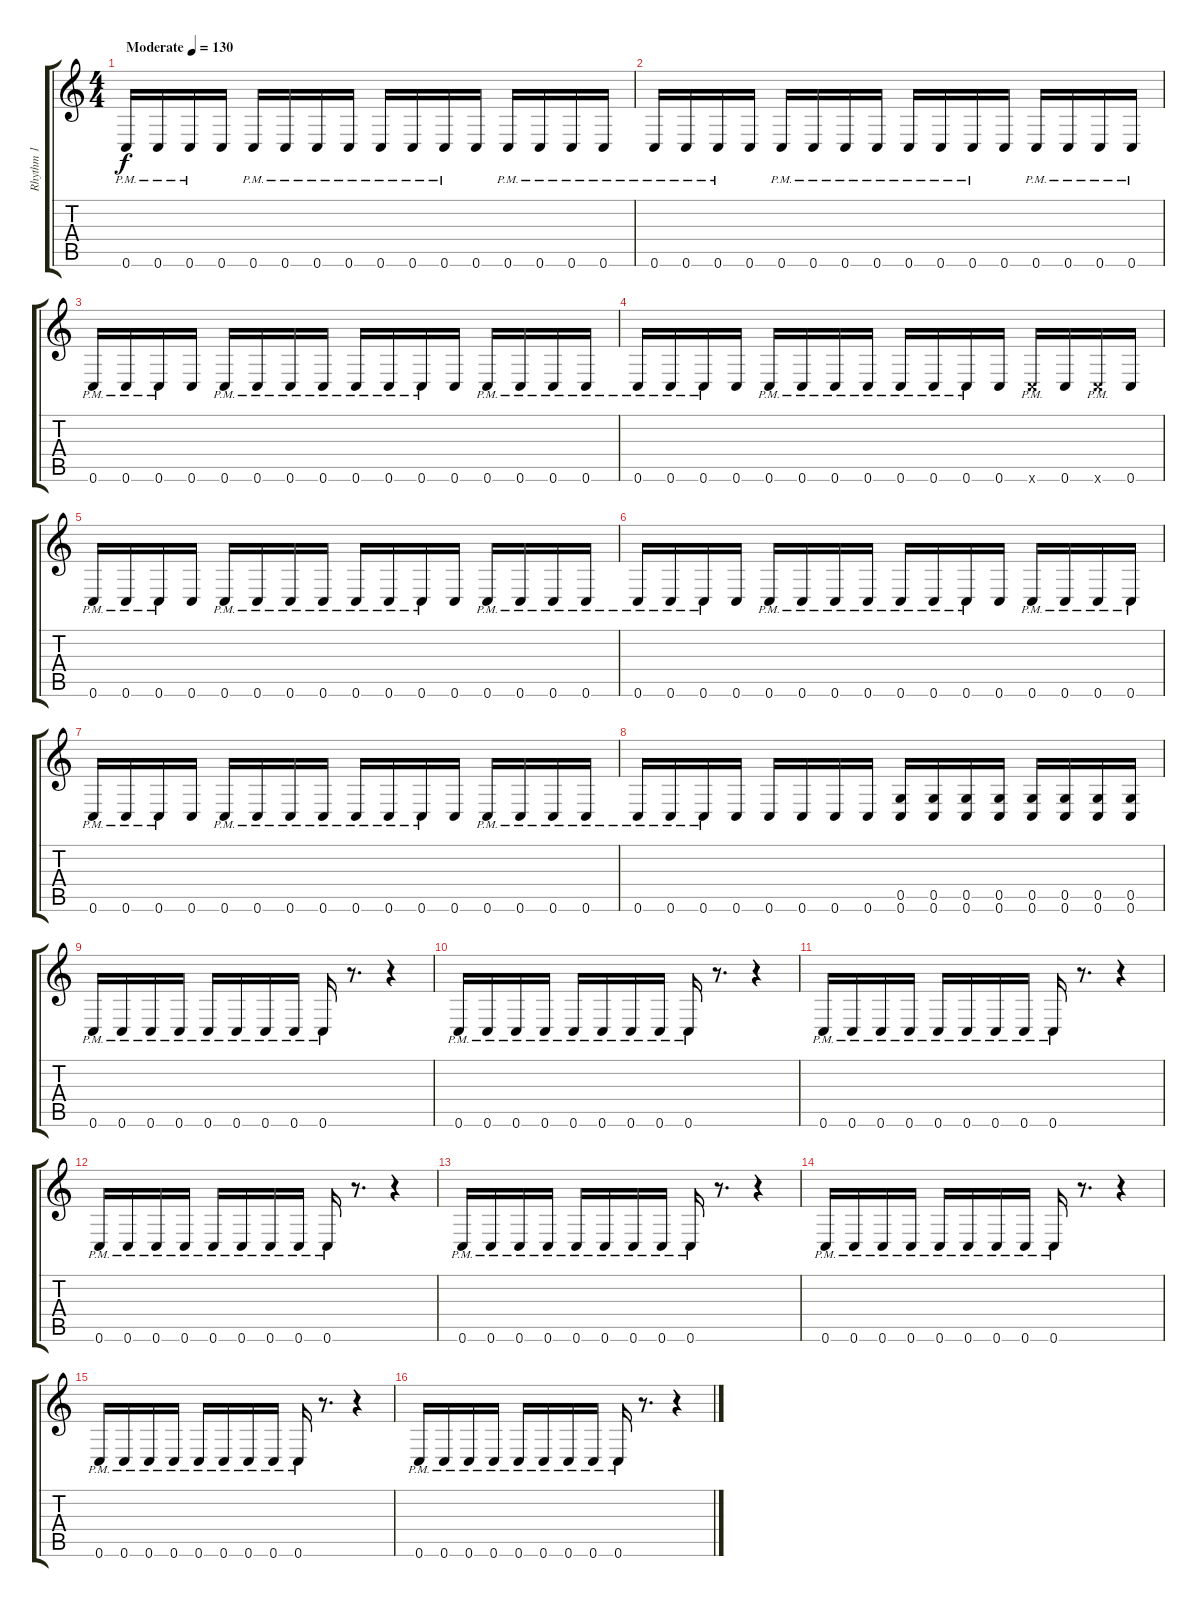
\track ("Rhythm 1" "Rhythm 1") {instrument distortionguitar}
\staff {score tabs}
\tuning (D4 A3 F3 C3 G2 C2) {hide}
\ts (4 4)
\tempo (130 "Moderate")
\clef g2
\ks c
0.6{pm}.16{dy f instrument distortionguitar} 0.6{pm}.16 0.6{pm}.16 0.6.16 0.6{pm}.16 0.6{pm}.16 0.6{pm}.16 0.6{pm}.16 0.6{pm}.16 0.6{pm}.16 0.6{pm}.16 0.6.16 0.6{pm}.16 0.6{pm}.16 0.6{pm}.16 0.6{pm}.16 |
0.6{pm}.16 0.6{pm}.16 0.6{pm}.16 0.6.16 0.6{pm}.16 0.6{pm}.16 0.6{pm}.16 0.6{pm}.16 0.6{pm}.16 0.6{pm}.16 0.6{pm}.16 0.6.16 0.6{pm}.16 0.6{pm}.16 0.6{pm}.16 0.6{pm}.16 |
0.6{pm}.16 0.6{pm}.16 0.6{pm}.16 0.6.16 0.6{pm}.16 0.6{pm}.16 0.6{pm}.16 0.6{pm}.16 0.6{pm}.16 0.6{pm}.16 0.6{pm}.16 0.6.16 0.6{pm}.16 0.6{pm}.16 0.6{pm}.16 0.6{pm}.16 |
0.6{pm}.16 0.6{pm}.16 0.6{pm}.16 0.6.16 0.6{pm}.16 0.6{pm}.16 0.6{pm}.16 0.6{pm}.16 0.6{pm}.16 0.6{pm}.16 0.6{pm}.16 0.6.16 0.6{pm x}.16 0.6.16 0.6{pm x}.16 0.6.16 |
0.6{pm}.16 0.6{pm}.16 0.6{pm}.16 0.6.16 0.6{pm}.16 0.6{pm}.16 0.6{pm}.16 0.6{pm}.16 0.6{pm}.16 0.6{pm}.16 0.6{pm}.16 0.6.16 0.6{pm}.16 0.6{pm}.16 0.6{pm}.16 0.6{pm}.16 |
0.6{pm}.16 0.6{pm}.16 0.6{pm}.16 0.6.16 0.6{pm}.16 0.6{pm}.16 0.6{pm}.16 0.6{pm}.16 0.6{pm}.16 0.6{pm}.16 0.6{pm}.16 0.6.16 0.6{pm}.16 0.6{pm}.16 0.6{pm}.16 0.6{pm}.16 |
0.6{pm}.16 0.6{pm}.16 0.6{pm}.16 0.6.16 0.6{pm}.16 0.6{pm}.16 0.6{pm}.16 0.6{pm}.16 0.6{pm}.16 0.6{pm}.16 0.6{pm}.16 0.6.16 0.6{pm}.16 0.6{pm}.16 0.6{pm}.16 0.6{pm}.16 |
0.6{pm}.16 0.6{pm}.16 0.6{pm}.16 0.6.16 0.6.16 0.6.16 0.6.16 0.6.16 (0.5 0.6).16 (0.5 0.6).16 (0.5 0.6).16 (0.5 0.6).16 (0.5 0.6).16 (0.5 0.6).16 (0.5 0.6).16 (0.5 0.6).16 |
0.6{pm}.16 0.6{pm}.16 0.6{pm}.16 0.6{pm}.16 0.6{pm}.16 0.6{pm}.16 0.6{pm}.16 0.6{pm}.16 0.6{pm}.16 r.8{d} r.4 |
0.6{pm}.16 0.6{pm}.16 0.6{pm}.16 0.6{pm}.16 0.6{pm}.16 0.6{pm}.16 0.6{pm}.16 0.6{pm}.16 0.6{pm}.16 r.8{d} r.4 |
0.6{pm}.16 0.6{pm}.16 0.6{pm}.16 0.6{pm}.16 0.6{pm}.16 0.6{pm}.16 0.6{pm}.16 0.6{pm}.16 0.6{pm}.16 r.8{d} r.4 |
0.6{pm}.16 0.6{pm}.16 0.6{pm}.16 0.6{pm}.16 0.6{pm}.16 0.6{pm}.16 0.6{pm}.16 0.6{pm}.16 0.6{pm}.16 r.8{d} r.4 |
0.6{pm}.16 0.6{pm}.16 0.6{pm}.16 0.6{pm}.16 0.6{pm}.16 0.6{pm}.16 0.6{pm}.16 0.6{pm}.16 0.6{pm}.16 r.8{d} r.4 |
0.6{pm}.16 0.6{pm}.16 0.6{pm}.16 0.6{pm}.16 0.6{pm}.16 0.6{pm}.16 0.6{pm}.16 0.6{pm}.16 0.6{pm}.16 r.8{d} r.4 |
0.6{pm}.16 0.6{pm}.16 0.6{pm}.16 0.6{pm}.16 0.6{pm}.16 0.6{pm}.16 0.6{pm}.16 0.6{pm}.16 0.6{pm}.16 r.8{d} r.4 |
0.6{pm}.16 0.6{pm}.16 0.6{pm}.16 0.6{pm}.16 0.6{pm}.16 0.6{pm}.16 0.6{pm}.16 0.6{pm}.16 0.6{pm}.16 r.8{d} r.4
